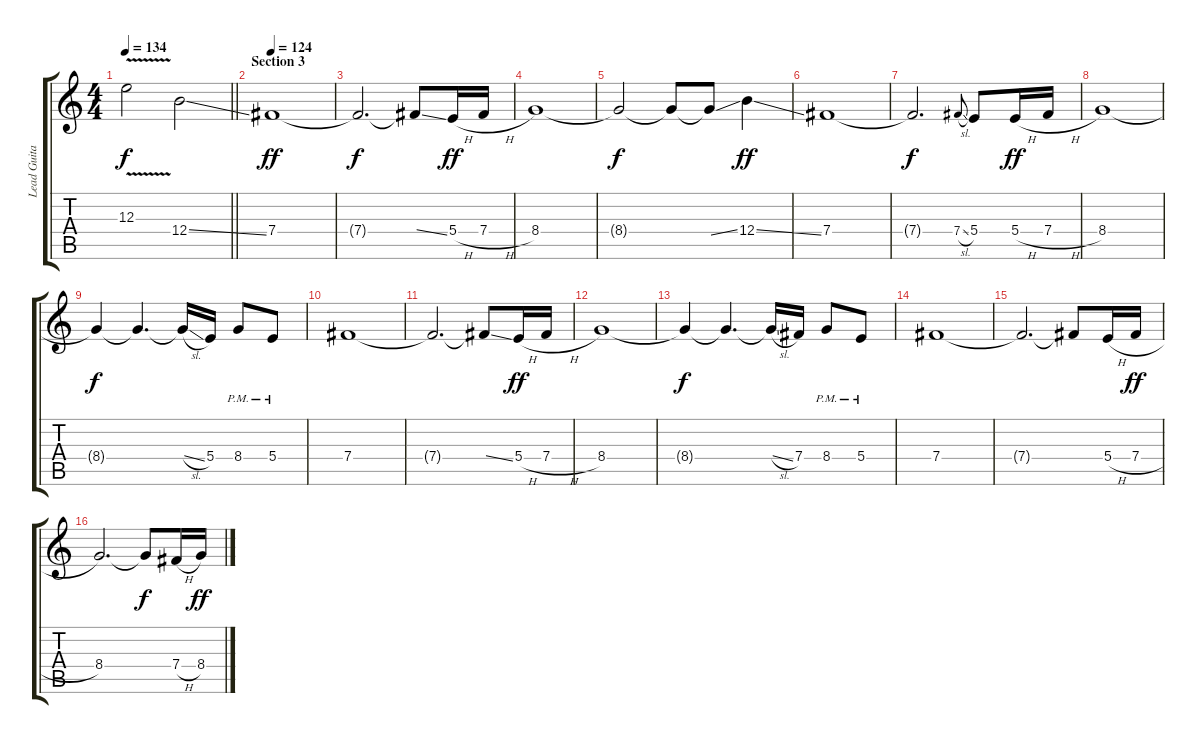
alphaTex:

\track ("Lead Guitar (Distortion with Delay)" "Lead Guita") {instrument overdrivenguitar}
\staff {score tabs}
\tuning (Db4 Ab3 E3 B2 Gb2 Db2) {hide}
\ts (4 4)
\tempo 134
\clef g2
\barLineRight lightlight
\ks c
12.3{v}.2{dy f} 12.4{ss}.2 |
\section ("" "Section 3")
\tempo 124
7.4.1{dy ff} |
7.4{t}.2{d dy f} 7.4{ss t}.8 5.4{h}.16{dy ff} 7.4{h}.16 |
8.4.1 |
8.4{t}.2{dy f} 8.4{t}.8 8.4{ss t}.8 12.4{ss}.4{dy ff} |
7.4.1 |
7.4{t}.2{d dy f} 7.4{sl}.8{gr onbeat} 5.4.8 5.4{h}.16{dy ff} 7.4{h}.16 |
8.4.1 |
8.4{t}.4{dy f} 8.4{t}.4{d} 8.4{sl t}.16 5.4.16 8.4{pm}.8 5.4{pm}.8 |
7.4.1 |
7.4{t}.2{d} 7.4{ss t}.8 5.4{h}.16{dy ff} 7.4{h}.16 |
8.4.1 |
8.4{t}.4{dy f} 8.4{t}.4{d} 8.4{sl t}.16 7.4.16 8.4{pm}.8 5.4{pm}.8 |
7.4.1 |
7.4{t}.2{d} 7.4{t}.8 5.4{h}.16 7.4{h}.16{dy ff} |
8.4.2{d} 8.4{t}.8{dy f} 7.4{h}.16 8.4{sl}.16{dy ff}
